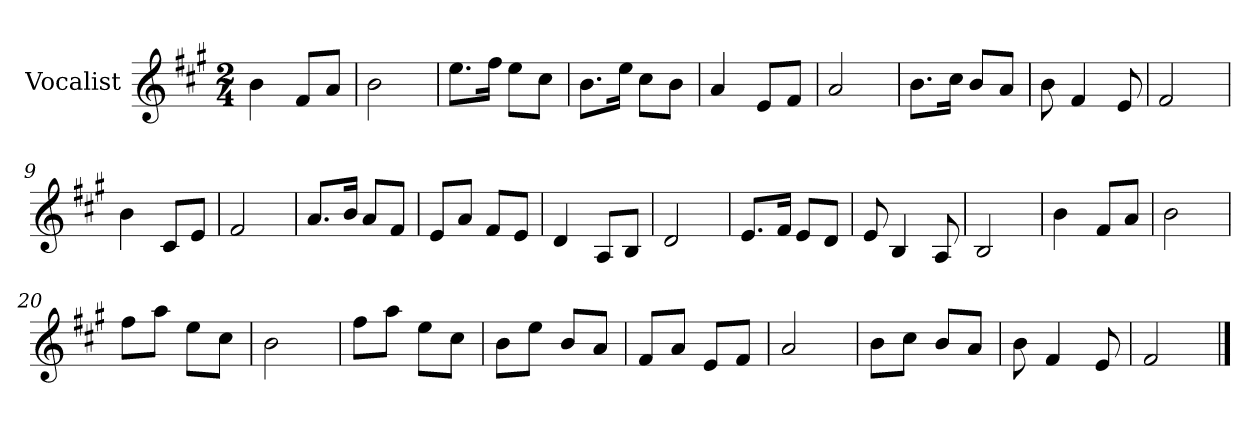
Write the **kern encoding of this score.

**kern
*part1
*staff1
*I"Vocalist
*k[f#c#g#]
*A:
*M2/4
=
4b
8f#L
8aJ
=1
2b
=2
8.eeL
16ff#Jk
8eeL
8cc#J
=3
8.bL
16eeJk
8cc#L
8bJ
=4
4a
8eL
8f#J
=5
2a
=6
8.bL
16cc#Jk
8bL
8aJ
=7
8b
4f#
8e
=8
2f#
=9
4b
8c#L
8eJ
=10
2f#
=11
8.aL
16bJk
8aL
8f#J
=12
8eL
8aJ
8f#L
8eJ
=13
4d
8AL
8BJ
=14
2d
=15
8.eL
16f#Jk
8eL
8dJ
=16
8e
4B
8A
=17
2B
=18
4b
8f#L
8aJ
=19
2b
=20
8ff#L
8aaJ
8eeL
8cc#J
=21
2b
=22
8ff#L
8aaJ
8eeL
8cc#J
=23
8bL
8eeJ
8bL
8aJ
=24
8f#L
8aJ
8eL
8f#J
=25
2a
=26
8bL
8cc#J
8bL
8aJ
=27
8b
4f#
8e
=28
2f#
==
*-
